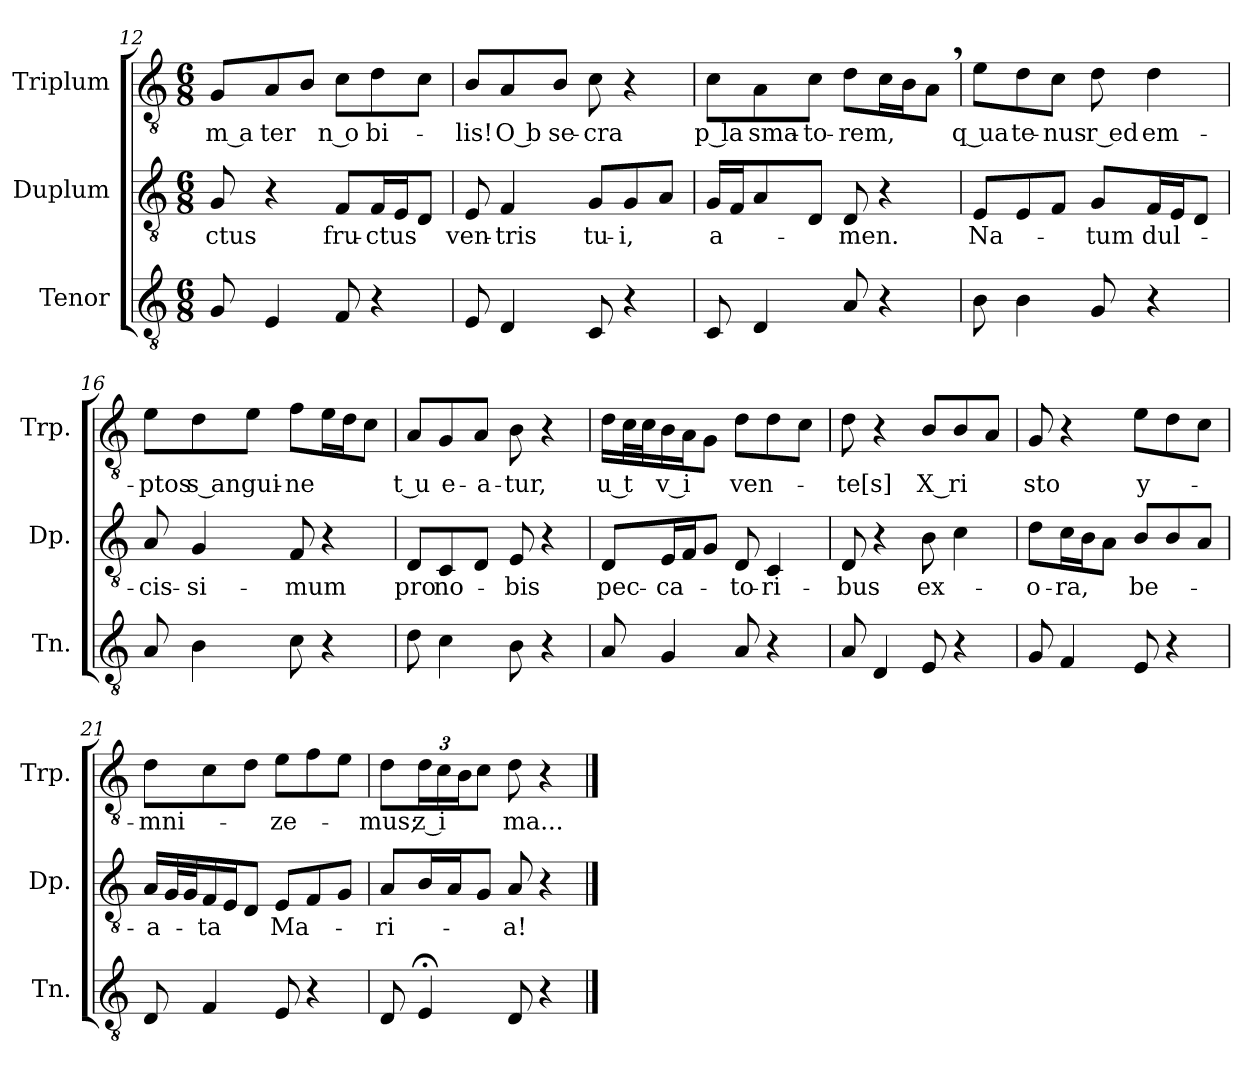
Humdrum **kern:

**kern	**kern	**text	**kern	**text
*part3	*part2	*part2	*part1	*part1
*staff3	*staff2	*staff2	*staff1	*staff1
*I"Tenor	*I"Duplum	*	*I"Triplum	*
*I'Tn.	*I'Dp.	*	*I'Trp.	*
*clefGv2	*clefGv2	*	*clefGv2	*
*k[]	*k[]	*	*k[]	*
*M6/8	*M6/8	*	*M6/8	*
=12	=12	=12	=12	=12
!	!	!LO:LY:b	!	!LO:LY:b
8G/	8G/	-ctus	8G/L	m a
!	!	!	!	!LO:LY:b
4E/	4r	.	8A/	-ter
.	.	.	8B/J	.
!	!	!LO:LY:b	!	!LO:LY:b
8F/	8F/L	fru-	8c\L	n o
!	!	!LO:LY:b	!	!LO:LY:b
4r	16F/L	-ctus	8d\	-bi-
.	16E/J	.	.	.
.	8D/J	.	8c\J	.
=13	=13	=13	=13	=13
!	!	!LO:LY:b	!	!LO:LY:b
8E/	8E/	ven-	8B/L	-lis!
!	!	!LO:LY:b	!	!LO:LY:b
4D/	4F/	-tris	8A/	O b
!	!	!	!	!LO:LY:b
.	.	.	8B/J	-se-
!	!	!LO:LY:b	!	!LO:LY:b
8C/	8G/L	tu-	8c\	-cra
!	!	!LO:LY:b	!	!
4r	8G/	-i,	4r	.
.	8A/J	.	.	.
=14	=14	=14	=14	=14
!	!	!LO:LY:b	!	!LO:LY:b
8C/	16G/LL	a-	8c\L	p la
.	16F/J	.	.	.
!	!	!	!	!LO:LY:b
4D/	8A/	.	8A\	-sma-
!	!	!	!	!LO:LY:b
.	8D/J	.	8c\J	-to-
!	!	!LO:LY:b	!	!LO:LY:b
8A/	8D/	-men.	8d\L	-rem,
4r	4r	.	16c\L	.
.	.	.	16B\J	.
.	.	.	8A,\J	.
!!LO:PB:g=z
=15	=15	=15	=15	=15
!	!	!LO:LY:b	!	!LO:LY:b
8B\	8E/L	Na-	8e\L	q ua
!	!	!	!	!LO:LY:b
4B\	8E/	.	8d\	-te-
!	!	!	!	!LO:LY:b
.	8F/J	.	8c\J	-nus
!	!	!LO:LY:b	!	!LO:LY:b
8G/	8G/L	-tum	8d\	r ed
!	!	!LO:LY:b	!	!LO:LY:b
4r	16F/L	dul-	4d\	-em-
.	16E/J	.	.	.
.	8D/J	.	.	.
=16	=16	=16	=16	=16
!	!	!LO:LY:b	!	!LO:LY:b
8A/	8A/	-cis-	8e\L	-ptos
!	!	!LO:LY:b	!	!LO:LY:b
4B\	4G/	-si-	8d\	s an
!	!	!	!	!LO:LY:b
.	.	.	8e\J	-gui-
!	!	!LO:LY:b	!	!LO:LY:b
8c\	8F/	-mum	8f\L	-ne
4r	4r	.	16e\L	.
.	.	.	16d\J	.
.	.	.	8c\J	.
=17	=17	=17	=17	=17
!	!	!LO:LY:b	!	!LO:LY:b
8d\	8D/L	pro	8A/L	t u
!	!	!LO:LY:b	!	!LO:LY:b
4c\	8C/	no-	8G/	-e-
!	!	!	!	!LO:LY:b
.	8D/J	.	8A/J	-a-
!	!	!LO:LY:b	!	!LO:LY:b
8B\	8E/	-bis	8B\	-tur,
4r	4r	.	4r	.
=18	=18	=18	=18	=18
!	!	!LO:LY:b	!	!LO:LY:b
8A/	8D/L	pec-	16d\LL	u t
*	*	*	*tremolo	*
.	.	.	32c\	.
.	.	.	32c\	.
*	*	*	*Xtremolo	*
!	!	!LO:LY:b	!	!LO:LY:b
4G/	16E/L	-ca-	16B\	v i
.	16F/J	.	16A\J	.
.	8G/J	.	8G\J	.
!	!	!LO:LY:b	!	!LO:LY:b
8A/	8D/	-to-	8d\L	-ven-
!	!	!LO:LY:b	!	!
4r	4C/	-ri-	8d\	.
.	.	.	8c\J	.
=19	=19	=19	=19	=19
!	!	!LO:LY:b	!	!LO:LY:b
8A/	8D/	-bus	8d\	-te[s]
4D/	4r	.	4r	.
!	!	!LO:LY:b	!	!LO:LY:b
8E/	8B\	ex-	8B/L	X ri
4r	4c\	.	8B/	.
.	.	.	8A/J	.
!!LO:LB:g=z
=20	=20	=20	=20	=20
!	!	!LO:LY:b	!	!LO:LY:b
8G/	8d\L	-o-	8G/	-sto
!	!	!LO:LY:b	!	!
4F/	16c\L	-ra,	4r	.
.	16B\J	.	.	.
.	8A\J	.	.	.
!	!	!LO:LY:b	!	!LO:LY:b
8E/	8B/L	be-	8e\L	y-
4r	8B/	.	8d\	.
.	8A/J	.	8c\J	.
=21	=21	=21	=21	=21
!	!	!LO:LY:b	!	!LO:LY:b
8D/	16A/LL	-a-	8d\L	-mni-
*	*tremolo	*	*	*
.	32G/	.	.	.
.	32G/	.	.	.
*	*Xtremolo	*	*	*
!	!	!LO:LY:b	!	!
4F/	16F/	-ta	8c\	.
.	16E/J	.	.	.
.	8D/J	.	8d\J	.
!	!	!LO:LY:b	!	!LO:LY:b
8E/	8E/L	Ma-	8e\L	-ze-
4r	8F/	.	8f\	.
.	8G/J	.	8e\J	.
=22	=22	=22	=22	=22
!	!	!LO:LY:b	!	!LO:LY:b
8D/	8A/L	-ri-	8d\L	-mus;
*	*	*	*Xbrackettup	*
!	!	!	!	!LO:LY:b
4E;</	16B/L	.	24d\L	z i
.	.	.	24c\	.
.	16A/J	.	.	.
.	.	.	24B\J	.
.	8G/J	.	8c\J	.
!	!	!LO:LY:b	!	!LO:LY:b
8D/	8A/	-a!	8d\	-ma...
4r	4r	.	4r	.
==	==	==	==	==
*-	*-	*-	*-	*-
